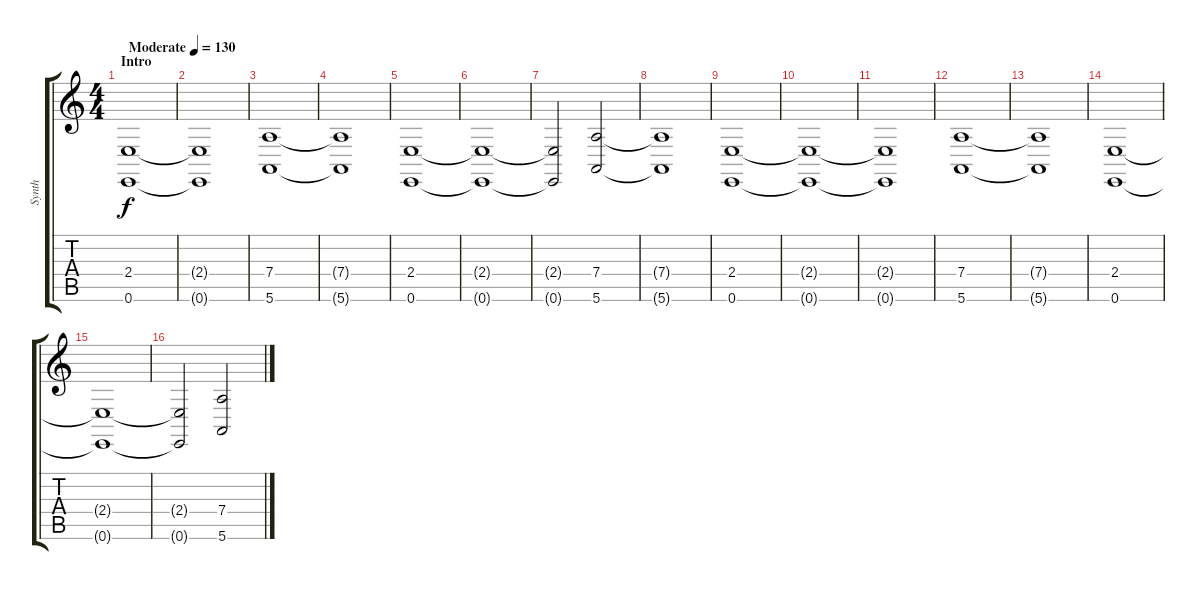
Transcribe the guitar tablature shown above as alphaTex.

\track ("Synth" "Synth") {instrument pad2warm}
\staff {score tabs}
\tuning (E4 B3 G3 D3 A2 E2) {hide}
\ts (4 4)
\section ("" "Intro")
\tempo (130 "Moderate")
\clef g2
\ks c
(2.4 0.6).1{dy f volume 0 instrument pad2warm} |
(2.4{t} 0.6{t}).1{volume 3} |
(7.4 5.6).1 |
(7.4{t} 5.6{t}).1 |
(2.4 0.6).1 |
(2.4{t} 0.6{t}).1 |
(2.4{t} 0.6{t}).2 (7.4 5.6).2 |
(7.4{t} 5.6{t}).1 |
(2.4 0.6).1 |
(2.4{t} 0.6{t}).1 |
(2.4{t} 0.6{t}).1 |
(7.4 5.6).1 |
(7.4{t} 5.6{t}).1 |
(2.4 0.6).1 |
(2.4{t} 0.6{t}).1 |
(2.4{t} 0.6{t}).2 (7.4 5.6).2
